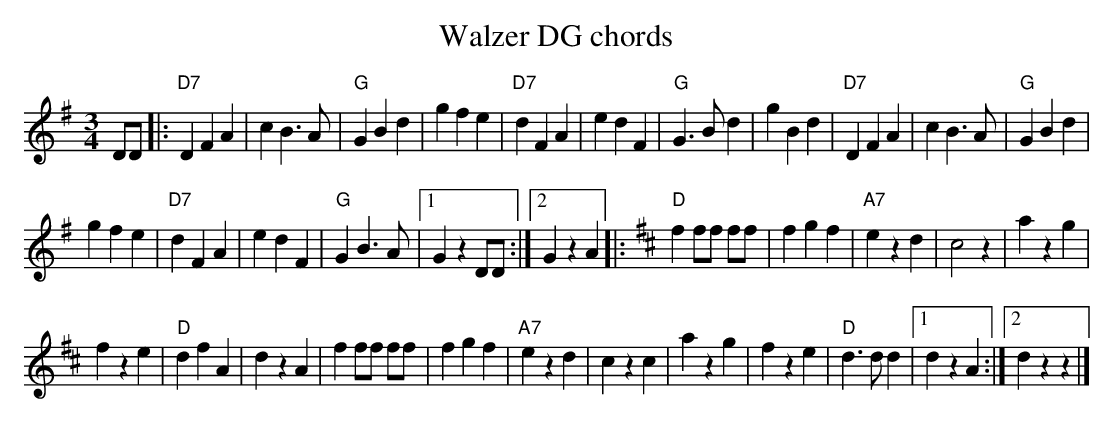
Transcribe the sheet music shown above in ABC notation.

X:1
T: Walzer DG chords
M:3/4
L:1/4
K:G %%MIDI gchordon
D/D/ |: "D7"DFA | cB>A | "G"GBd | gfe | "D7"dFA | edF | "G"G>Bd | gBd | "D7"DFA | cB>A | "G"GBd |
gfe | "D7"dFA | edF | "G"GB>A |1 Gz D/D/ :|2 GzA |: [K:D] "D"f f/f/ f/f/ | fgf | "A7"ezd | c2z | azg |
fze | "D"dfA | dzA | f f/f/ f/f/ | fgf | "A7"ezd | czc | azg | fze | "D"d>d d |1 dzA :|2 dzz |]
